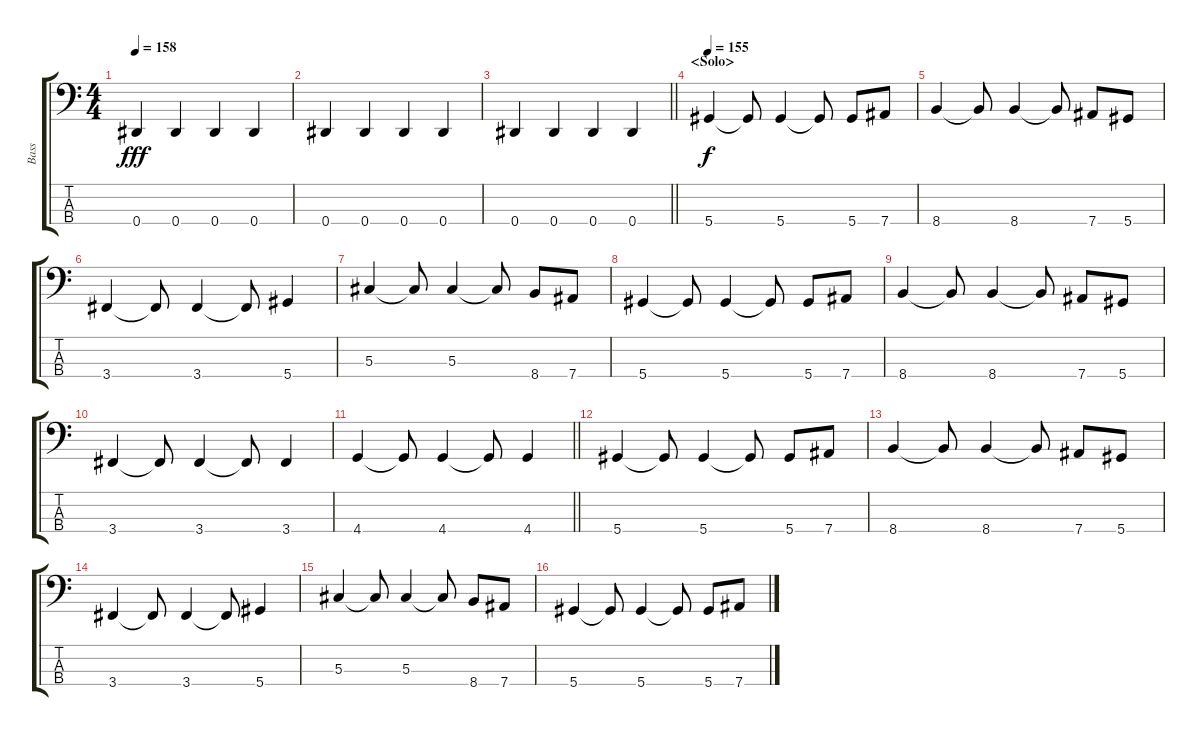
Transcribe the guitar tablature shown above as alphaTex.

\track ("Bass" "Bass") {instrument electricbassfinger}
\staff {score tabs}
\tuning (Gb2 Db2 Ab1 Eb1) {hide}
\ts (4 4)
\tempo 158
\clef f4
\ks c
0.4.4{dy fff} 0.4.4 0.4.4 0.4.4 |
0.4.4 0.4.4 0.4.4 0.4.4 |
\barLineRight lightlight
0.4.4 0.4.4 0.4.4 0.4.4 |
\section ("" "<Solo>")
\tempo 155
5.4.4{dy f} 5.4{t}.8 5.4.4 5.4{t}.8 5.4.8 7.4.8 |
8.4.4 8.4{t}.8 8.4.4 8.4{t}.8 7.4.8 5.4.8 |
3.4.4 3.4{t}.8 3.4.4 3.4{t}.8 5.4.4 |
5.3.4 5.3{t}.8 5.3.4 5.3{t}.8 8.4.8 7.4.8 |
5.4.4 5.4{t}.8 5.4.4 5.4{t}.8 5.4.8 7.4.8 |
8.4.4 8.4{t}.8 8.4.4 8.4{t}.8 7.4.8 5.4.8 |
3.4.4 3.4{t}.8 3.4.4 3.4{t}.8 3.4.4 |
\barLineRight lightlight
4.4.4 4.4{t}.8 4.4.4 4.4{t}.8 4.4.4 |
\section ("" "")
5.4.4 5.4{t}.8 5.4.4 5.4{t}.8 5.4.8 7.4.8 |
8.4.4 8.4{t}.8 8.4.4 8.4{t}.8 7.4.8 5.4.8 |
3.4.4 3.4{t}.8 3.4.4 3.4{t}.8 5.4.4 |
5.3.4 5.3{t}.8 5.3.4 5.3{t}.8 8.4.8 7.4.8 |
5.4.4 5.4{t}.8 5.4.4 5.4{t}.8 5.4.8 7.4.8
